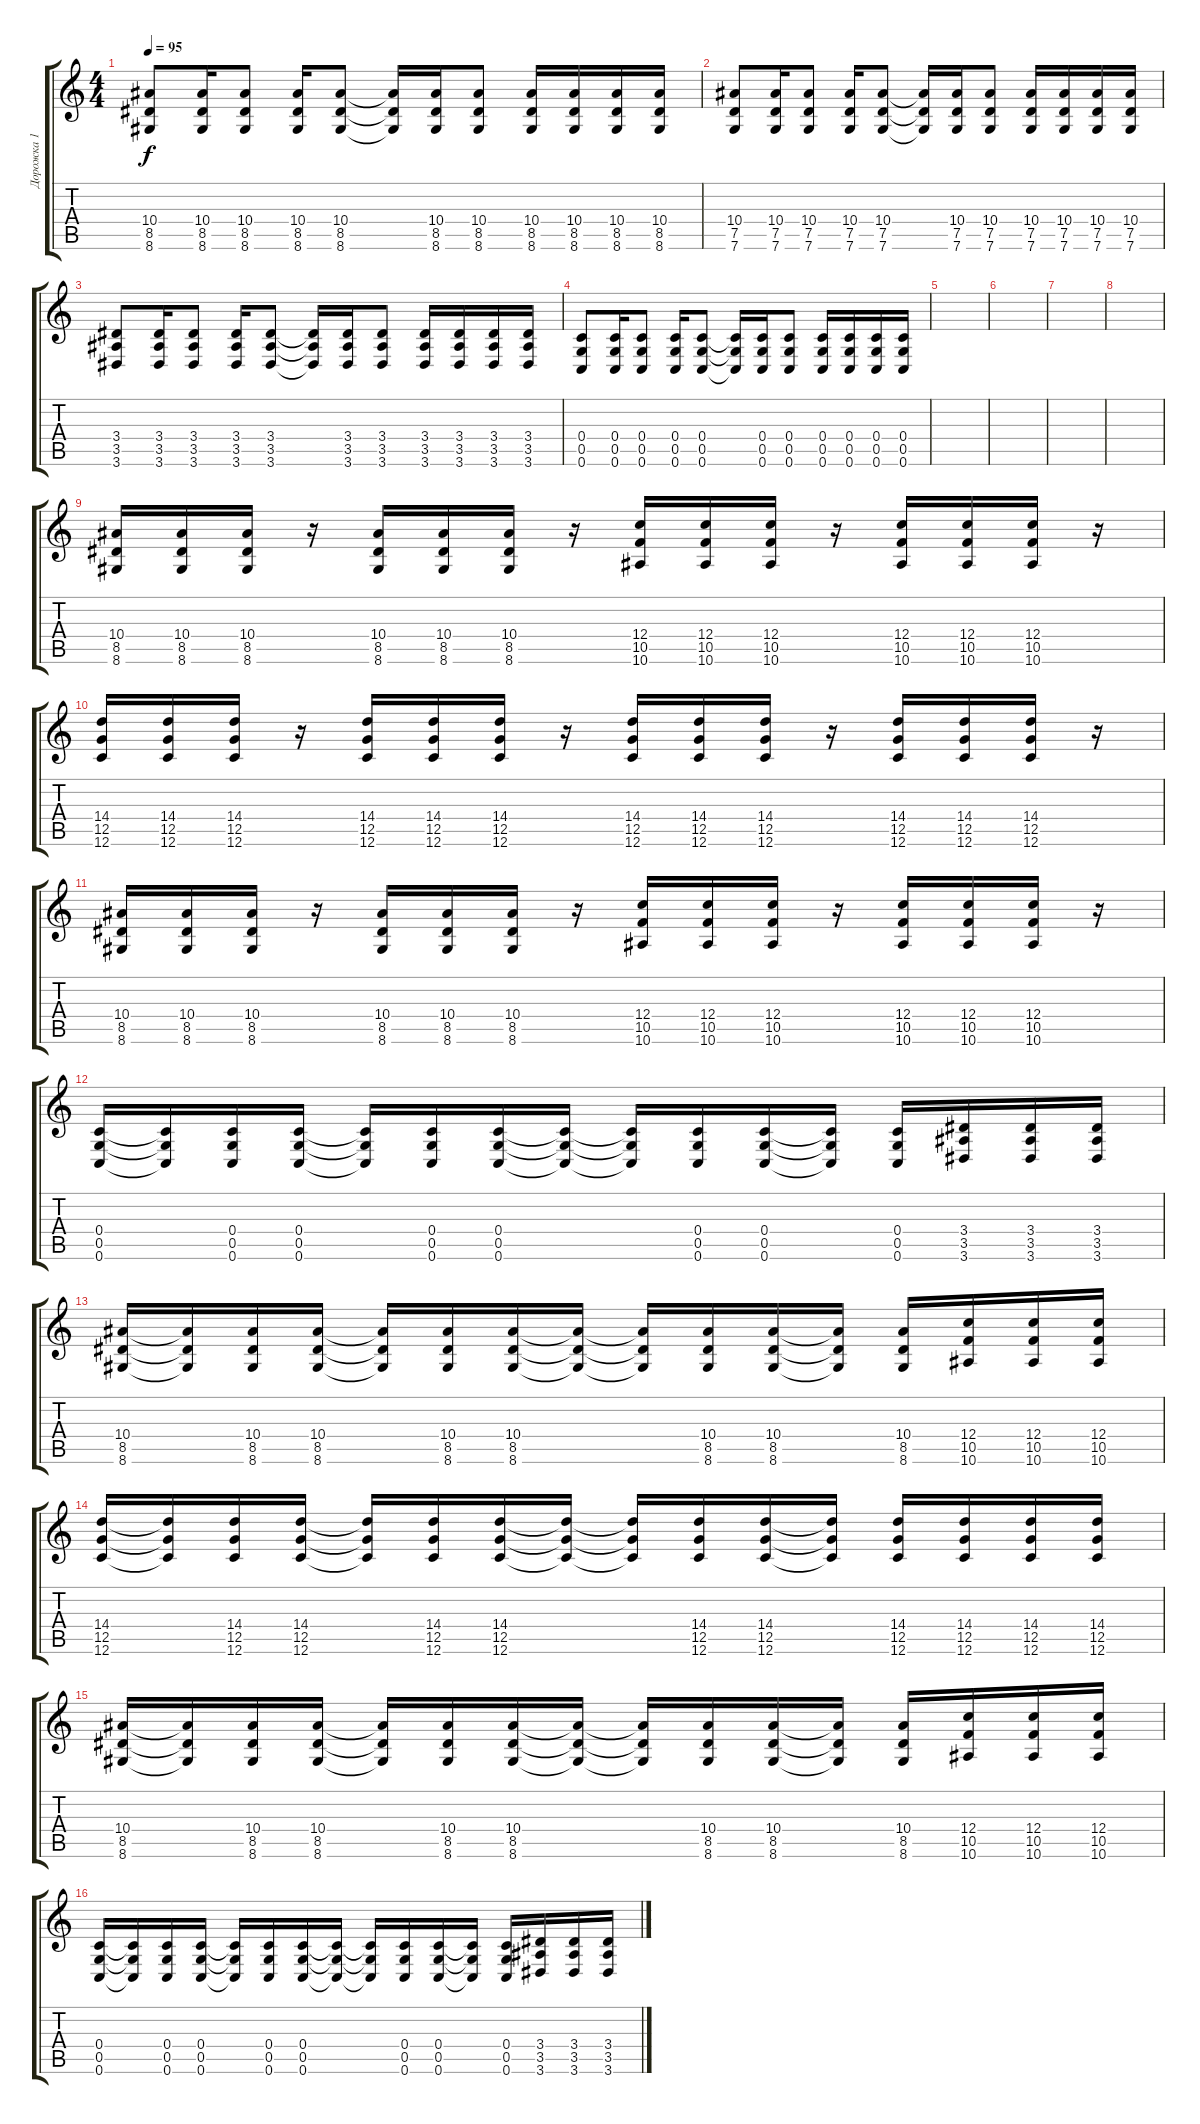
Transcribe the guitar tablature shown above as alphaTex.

\track ("Дорожка 1" "Дорожка 1") {instrument distortionguitar}
\staff {score tabs}
\tuning (D4 A3 F3 C3 G2 C2) {hide}
\ts (4 4)
\tempo 95
\clef g2
\ks c
(10.4 8.5 8.6).8{dy f} (10.4 8.5 8.6).16 (10.4 8.5 8.6).8 (10.4 8.5 8.6).16 (10.4 8.5 8.6).8 (10.4{t} 8.5{t} 8.6{t}).16 (10.4 8.5 8.6).16 (10.4 8.5 8.6).8 (10.4 8.5 8.6).16 (10.4 8.5 8.6).16 (10.4 8.5 8.6).16 (10.4 8.5 8.6).16 |
(10.4 7.5 7.6).8 (10.4 7.5 7.6).16 (10.4 7.5 7.6).8 (10.4 7.5 7.6).16 (10.4 7.5 7.6).8 (10.4{t} 7.5{t} 7.6{t}).16 (10.4 7.5 7.6).16 (10.4 7.5 7.6).8 (10.4 7.5 7.6).16 (10.4 7.5 7.6).16 (10.4 7.5 7.6).16 (10.4 7.5 7.6).16 |
(3.4 3.5 3.6).8 (3.4 3.5 3.6).16 (3.4 3.5 3.6).8 (3.4 3.5 3.6).16 (3.4 3.5 3.6).8 (3.4{t} 3.5{t} 3.6{t}).16 (3.4 3.5 3.6).16 (3.4 3.5 3.6).8 (3.4 3.5 3.6).16 (3.4 3.5 3.6).16 (3.4 3.5 3.6).16 (3.4 3.5 3.6).16 |
(0.4 0.5 0.6).8 (0.4 0.5 0.6).16 (0.4 0.5 0.6).8 (0.4 0.5 0.6).16 (0.4 0.5 0.6).8 (0.4{t} 0.5{t} 0.6{t}).16 (0.4 0.5 0.6).16 (0.4 0.5 0.6).8 (0.4 0.5 0.6).16 (0.4 0.5 0.6).16 (0.4 0.5 0.6).16 (0.4 0.5 0.6).16 |
|
|
|
|
(10.4 8.5 8.6).16 (10.4 8.5 8.6).16 (10.4 8.5 8.6).16 r.16 (10.4 8.5 8.6).16 (10.4 8.5 8.6).16 (10.4 8.5 8.6).16 r.16 (12.4 10.5 10.6).16 (12.4 10.5 10.6).16 (12.4 10.5 10.6).16 r.16 (12.4 10.5 10.6).16 (12.4 10.5 10.6).16 (12.4 10.5 10.6).16 r.16 |
(14.4 12.5 12.6).16 (14.4 12.5 12.6).16 (14.4 12.5 12.6).16 r.16 (14.4 12.5 12.6).16 (14.4 12.5 12.6).16 (14.4 12.5 12.6).16 r.16 (14.4 12.5 12.6).16 (14.4 12.5 12.6).16 (14.4 12.5 12.6).16 r.16 (14.4 12.5 12.6).16 (14.4 12.5 12.6).16 (14.4 12.5 12.6).16 r.16 |
(10.4 8.5 8.6).16 (10.4 8.5 8.6).16 (10.4 8.5 8.6).16 r.16 (10.4 8.5 8.6).16 (10.4 8.5 8.6).16 (10.4 8.5 8.6).16 r.16 (12.4 10.5 10.6).16 (12.4 10.5 10.6).16 (12.4 10.5 10.6).16 r.16 (12.4 10.5 10.6).16 (12.4 10.5 10.6).16 (12.4 10.5 10.6).16 r.16 |
(0.4 0.5 0.6).16 (0.4{t} 0.5{t} 0.6{t}).16 (0.4 0.5 0.6).16 (0.4 0.5 0.6).16 (0.4{t} 0.5{t} 0.6{t}).16 (0.4 0.5 0.6).16 (0.4 0.5 0.6).16 (0.4{t} 0.5{t} 0.6{t}).16 (0.4{t} 0.5{t} 0.6{t}).16 (0.4 0.5 0.6).16 (0.4 0.5 0.6).16 (0.4{t} 0.5{t} 0.6{t}).16 (0.4 0.5 0.6).16 (3.4 3.5 3.6).16 (3.4 3.5 3.6).16 (3.4 3.5 3.6).16 |
(10.4 8.5 8.6).16 (10.4{t} 8.5{t} 8.6{t}).16 (10.4 8.5 8.6).16 (10.4 8.5 8.6).16 (10.4{t} 8.5{t} 8.6{t}).16 (10.4 8.5 8.6).16 (10.4 8.5 8.6).16 (10.4{t} 8.5{t} 8.6{t}).16 (10.4{t} 8.5{t} 8.6{t}).16 (10.4 8.5 8.6).16 (10.4 8.5 8.6).16 (10.4{t} 8.5{t} 8.6{t}).16 (10.4 8.5 8.6).16 (12.4 10.5 10.6).16 (12.4 10.5 10.6).16 (12.4 10.5 10.6).16 |
(14.4 12.5 12.6).16 (14.4{t} 12.5{t} 12.6{t}).16 (14.4 12.5 12.6).16 (14.4 12.5 12.6).16 (14.4{t} 12.5{t} 12.6{t}).16 (14.4 12.5 12.6).16 (14.4 12.5 12.6).16 (14.4{t} 12.5{t} 12.6{t}).16 (14.4{t} 12.5{t} 12.6{t}).16 (14.4 12.5 12.6).16 (14.4 12.5 12.6).16 (14.4{t} 12.5{t} 12.6{t}).16 (14.4 12.5 12.6).16 (14.4 12.5 12.6).16 (14.4 12.5 12.6).16 (14.4 12.5 12.6).16 |
(10.4 8.5 8.6).16 (10.4{t} 8.5{t} 8.6{t}).16 (10.4 8.5 8.6).16 (10.4 8.5 8.6).16 (10.4{t} 8.5{t} 8.6{t}).16 (10.4 8.5 8.6).16 (10.4 8.5 8.6).16 (10.4{t} 8.5{t} 8.6{t}).16 (10.4{t} 8.5{t} 8.6{t}).16 (10.4 8.5 8.6).16 (10.4 8.5 8.6).16 (10.4{t} 8.5{t} 8.6{t}).16 (10.4 8.5 8.6).16 (12.4 10.5 10.6).16 (12.4 10.5 10.6).16 (12.4 10.5 10.6).16 |
(0.4 0.5 0.6).16 (0.4{t} 0.5{t} 0.6{t}).16 (0.4 0.5 0.6).16 (0.4 0.5 0.6).16 (0.4{t} 0.5{t} 0.6{t}).16 (0.4 0.5 0.6).16 (0.4 0.5 0.6).16 (0.4{t} 0.5{t} 0.6{t}).16 (0.4{t} 0.5{t} 0.6{t}).16 (0.4 0.5 0.6).16 (0.4 0.5 0.6).16 (0.4{t} 0.5{t} 0.6{t}).16 (0.4 0.5 0.6).16 (3.4 3.5 3.6).16 (3.4 3.5 3.6).16 (3.4 3.5 3.6).16
